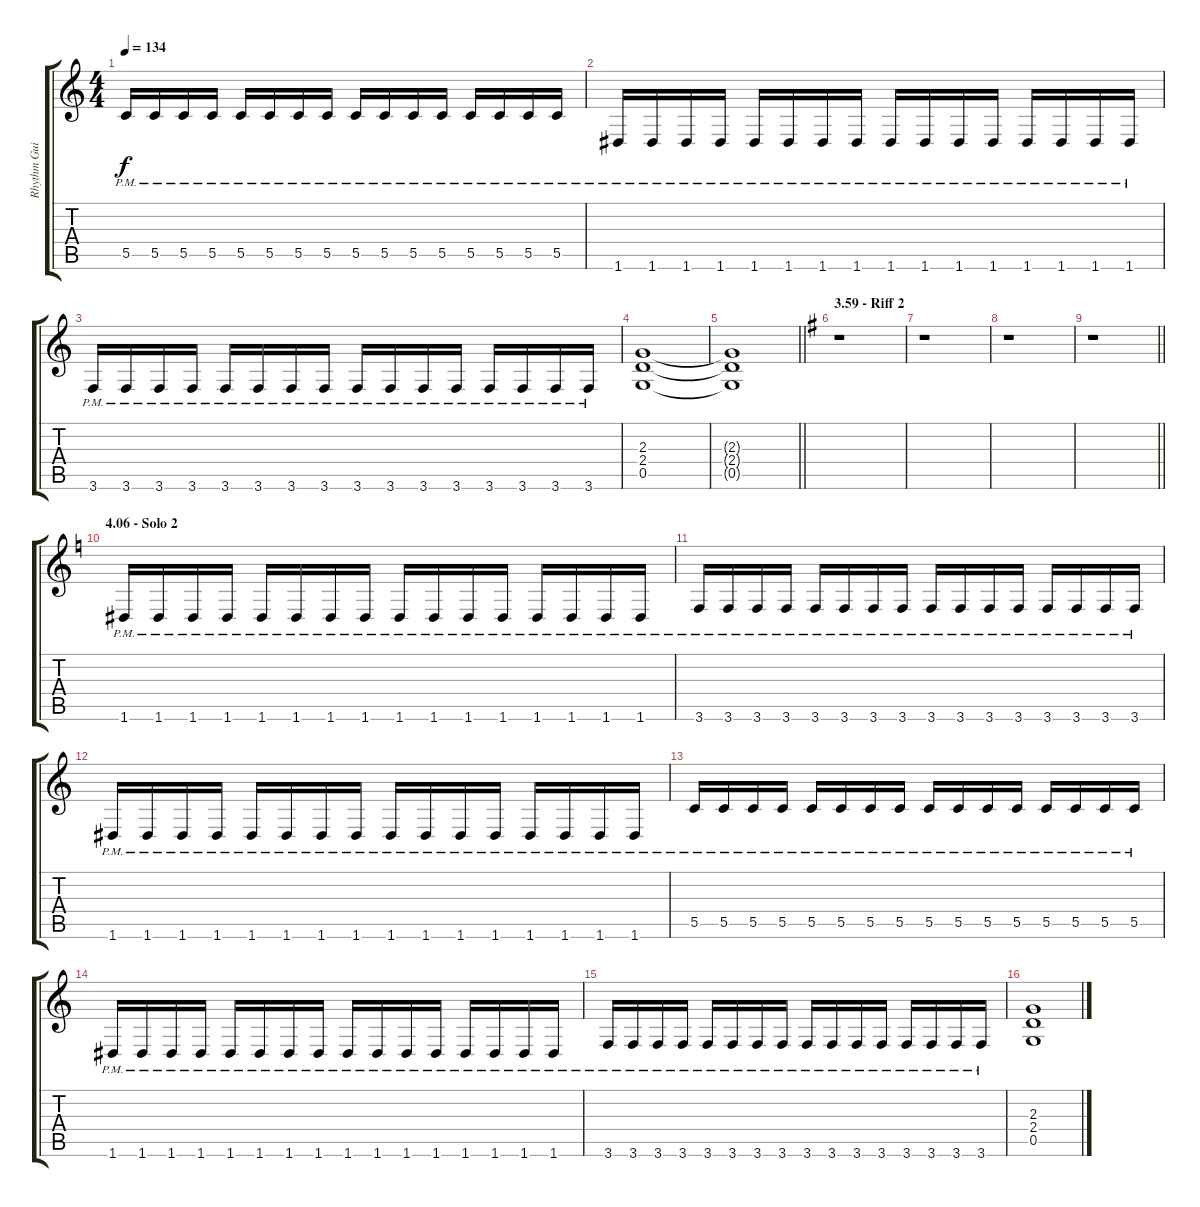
\track ("Rhythm Guitar" "Rhythm Gui") {instrument distortionguitar}
\staff {score tabs}
\tuning (D4 A3 F3 C3 G2 D2) {hide}
\ts (4 4)
\tempo 134
\clef g2
\ks aminor
5.5{pm}.16{dy f} 5.5{pm}.16 5.5{pm}.16 5.5{pm}.16 5.5{pm}.16 5.5{pm}.16 5.5{pm}.16 5.5{pm}.16 5.5{pm}.16 5.5{pm}.16 5.5{pm}.16 5.5{pm}.16 5.5{pm}.16 5.5{pm}.16 5.5{pm}.16 5.5{pm}.16 |
1.6{pm}.16 1.6{pm}.16 1.6{pm}.16 1.6{pm}.16 1.6{pm}.16 1.6{pm}.16 1.6{pm}.16 1.6{pm}.16 1.6{pm}.16 1.6{pm}.16 1.6{pm}.16 1.6{pm}.16 1.6{pm}.16 1.6{pm}.16 1.6{pm}.16 1.6{pm}.16 |
3.6{pm}.16 3.6{pm}.16 3.6{pm}.16 3.6{pm}.16 3.6{pm}.16 3.6{pm}.16 3.6{pm}.16 3.6{pm}.16 3.6{pm}.16 3.6{pm}.16 3.6{pm}.16 3.6{pm}.16 3.6{pm}.16 3.6{pm}.16 3.6{pm}.16 3.6{pm}.16 |
(2.3 2.4 0.5).1 |
\barLineRight lightlight
(2.3{t} 2.4{t} 0.5{t}).1 |
\section ("" "3.59 - Riff 2")
\ks eminor
r.1 |
r.1 |
r.1 |
\barLineRight lightlight
r.1 |
\section ("" "4.06 - Solo 2")
\ks aminor
1.6{pm}.16 1.6{pm}.16 1.6{pm}.16 1.6{pm}.16 1.6{pm}.16 1.6{pm}.16 1.6{pm}.16 1.6{pm}.16 1.6{pm}.16 1.6{pm}.16 1.6{pm}.16 1.6{pm}.16 1.6{pm}.16 1.6{pm}.16 1.6{pm}.16 1.6{pm}.16 |
3.6{pm}.16 3.6{pm}.16 3.6{pm}.16 3.6{pm}.16 3.6{pm}.16 3.6{pm}.16 3.6{pm}.16 3.6{pm}.16 3.6{pm}.16 3.6{pm}.16 3.6{pm}.16 3.6{pm}.16 3.6{pm}.16 3.6{pm}.16 3.6{pm}.16 3.6{pm}.16 |
1.6{pm}.16 1.6{pm}.16 1.6{pm}.16 1.6{pm}.16 1.6{pm}.16 1.6{pm}.16 1.6{pm}.16 1.6{pm}.16 1.6{pm}.16 1.6{pm}.16 1.6{pm}.16 1.6{pm}.16 1.6{pm}.16 1.6{pm}.16 1.6{pm}.16 1.6{pm}.16 |
5.5{pm}.16 5.5{pm}.16 5.5{pm}.16 5.5{pm}.16 5.5{pm}.16 5.5{pm}.16 5.5{pm}.16 5.5{pm}.16 5.5{pm}.16 5.5{pm}.16 5.5{pm}.16 5.5{pm}.16 5.5{pm}.16 5.5{pm}.16 5.5{pm}.16 5.5{pm}.16 |
1.6{pm}.16 1.6{pm}.16 1.6{pm}.16 1.6{pm}.16 1.6{pm}.16 1.6{pm}.16 1.6{pm}.16 1.6{pm}.16 1.6{pm}.16 1.6{pm}.16 1.6{pm}.16 1.6{pm}.16 1.6{pm}.16 1.6{pm}.16 1.6{pm}.16 1.6{pm}.16 |
3.6{pm}.16 3.6{pm}.16 3.6{pm}.16 3.6{pm}.16 3.6{pm}.16 3.6{pm}.16 3.6{pm}.16 3.6{pm}.16 3.6{pm}.16 3.6{pm}.16 3.6{pm}.16 3.6{pm}.16 3.6{pm}.16 3.6{pm}.16 3.6{pm}.16 3.6{pm}.16 |
(2.3 2.4 0.5).1
